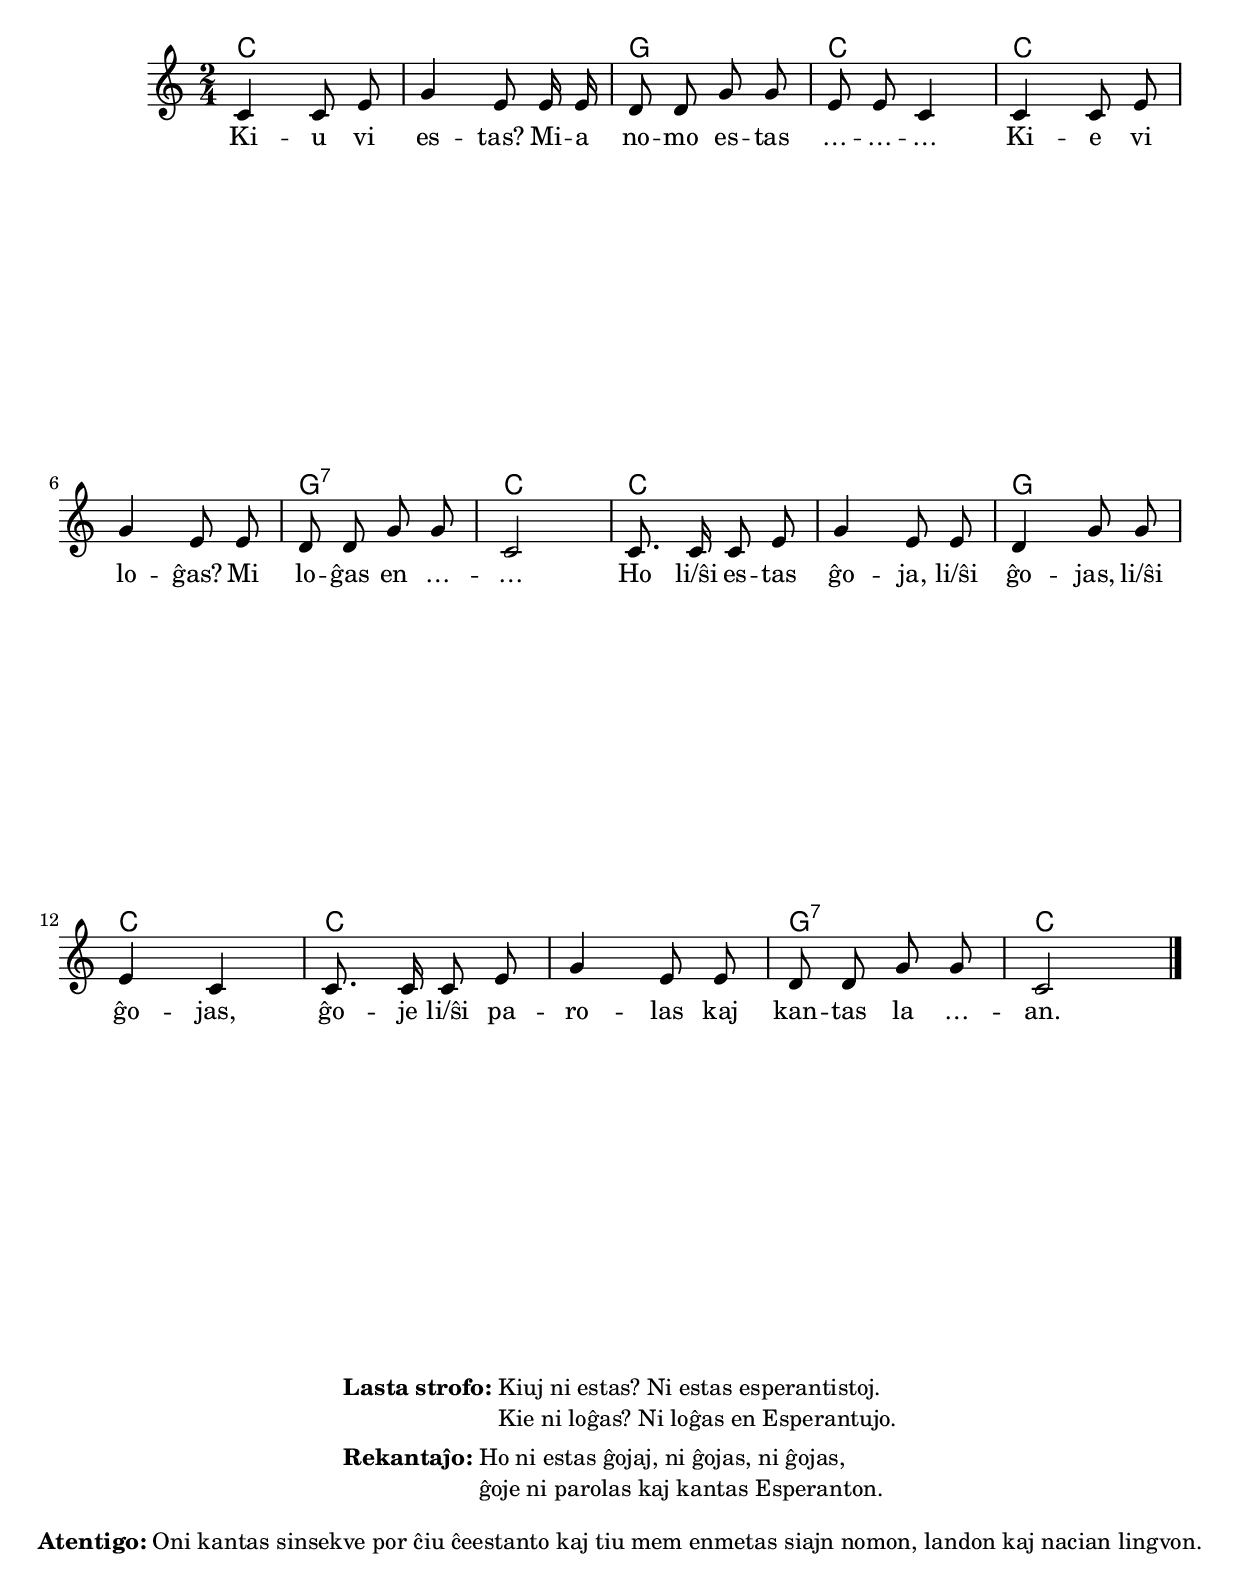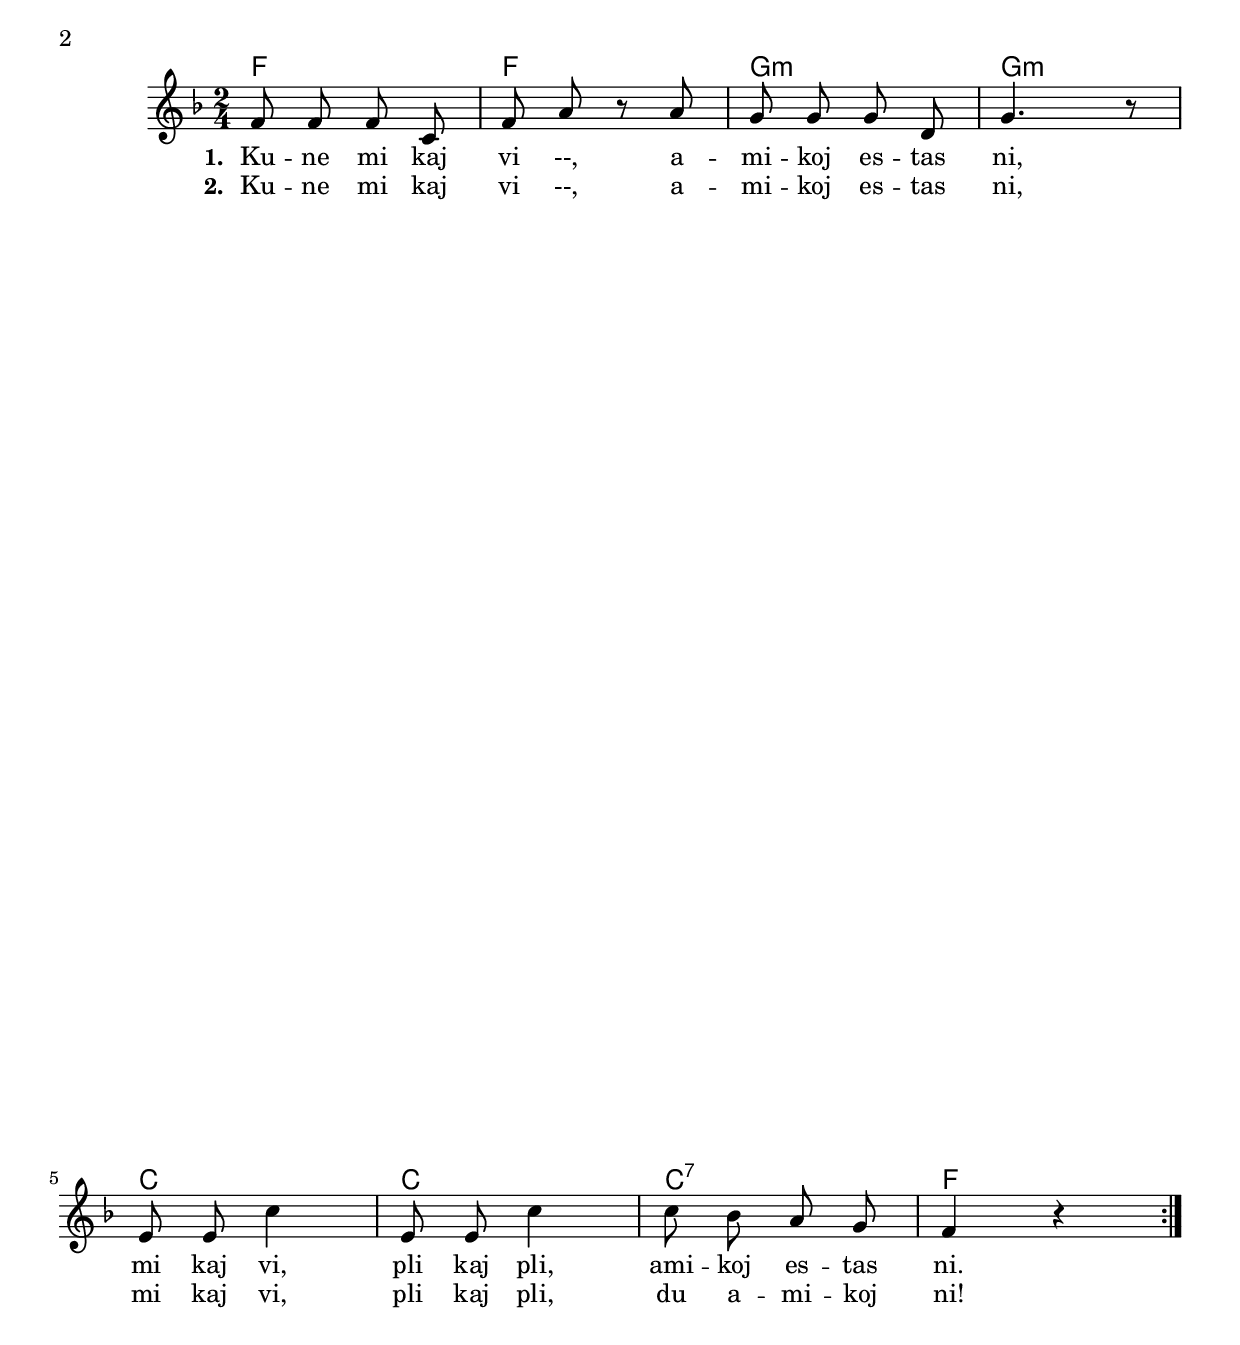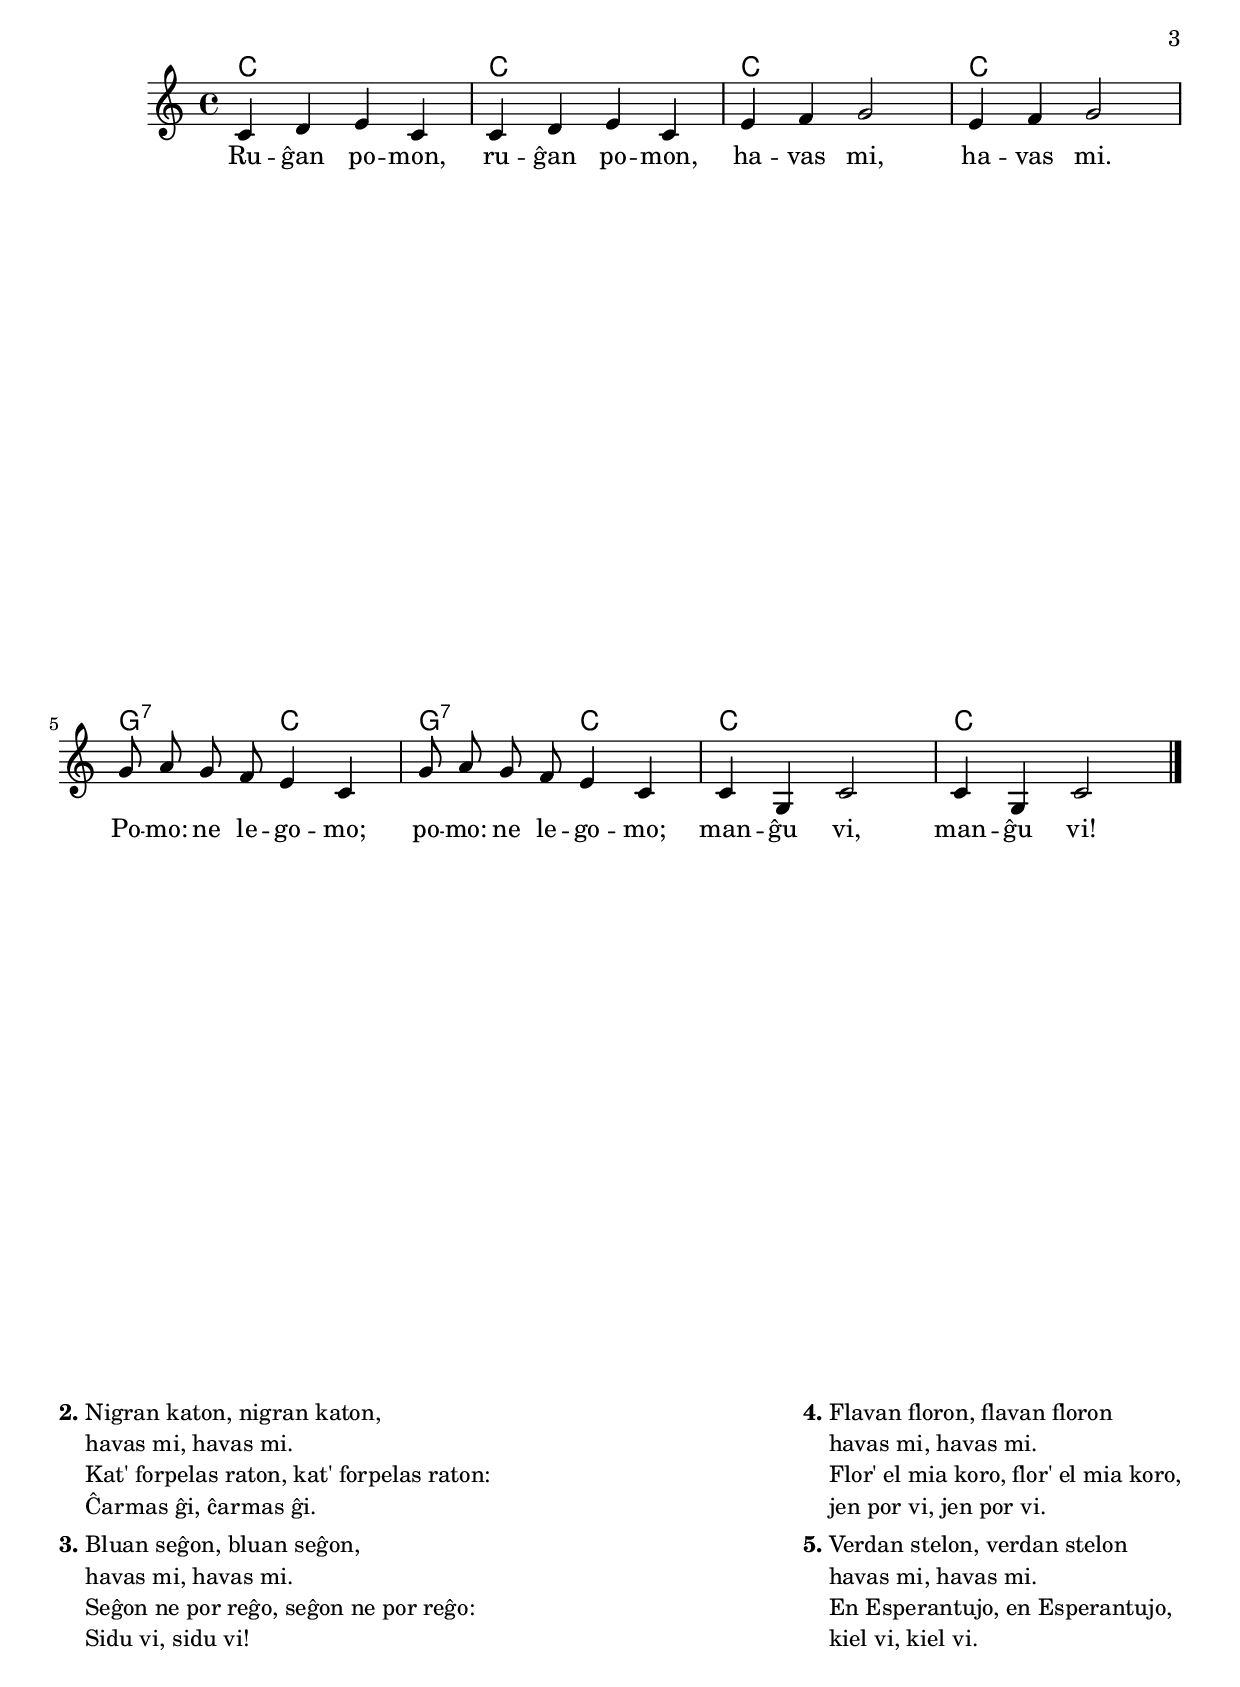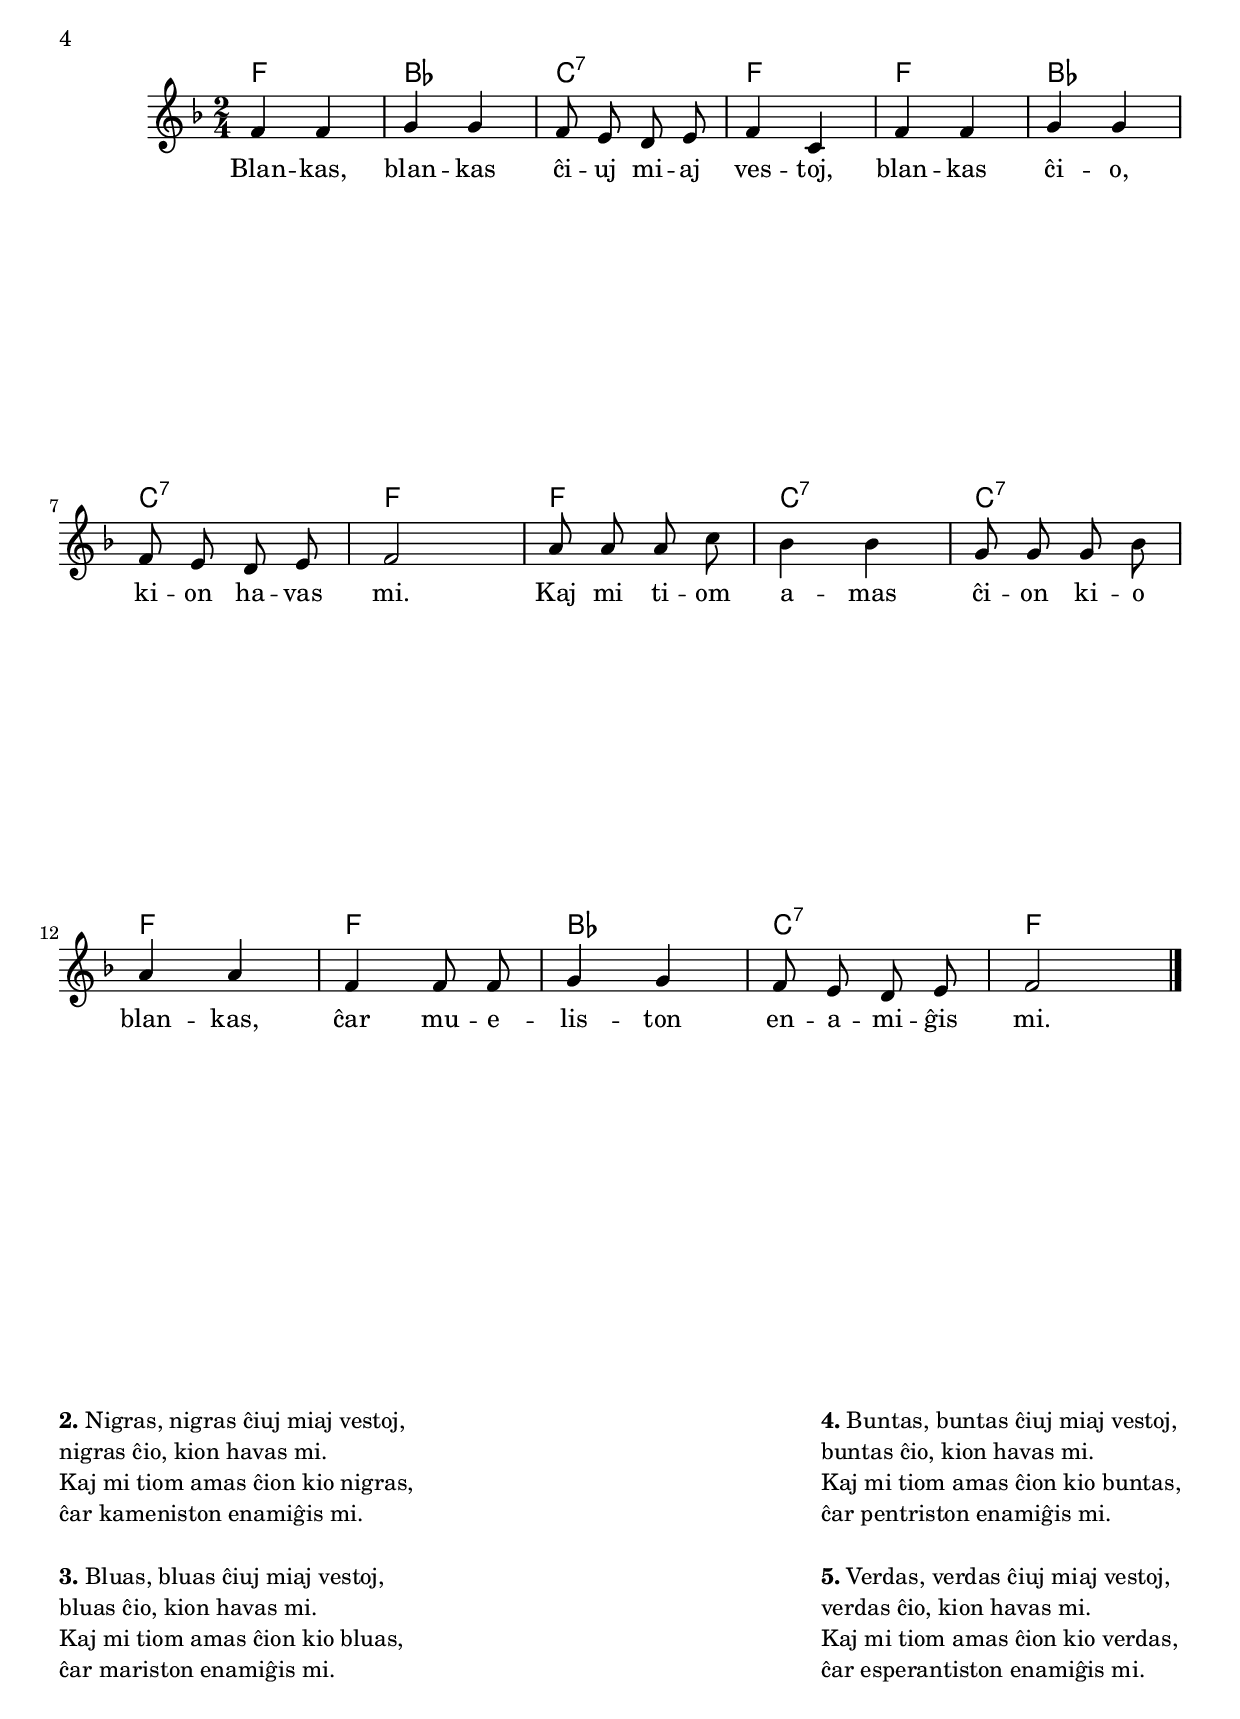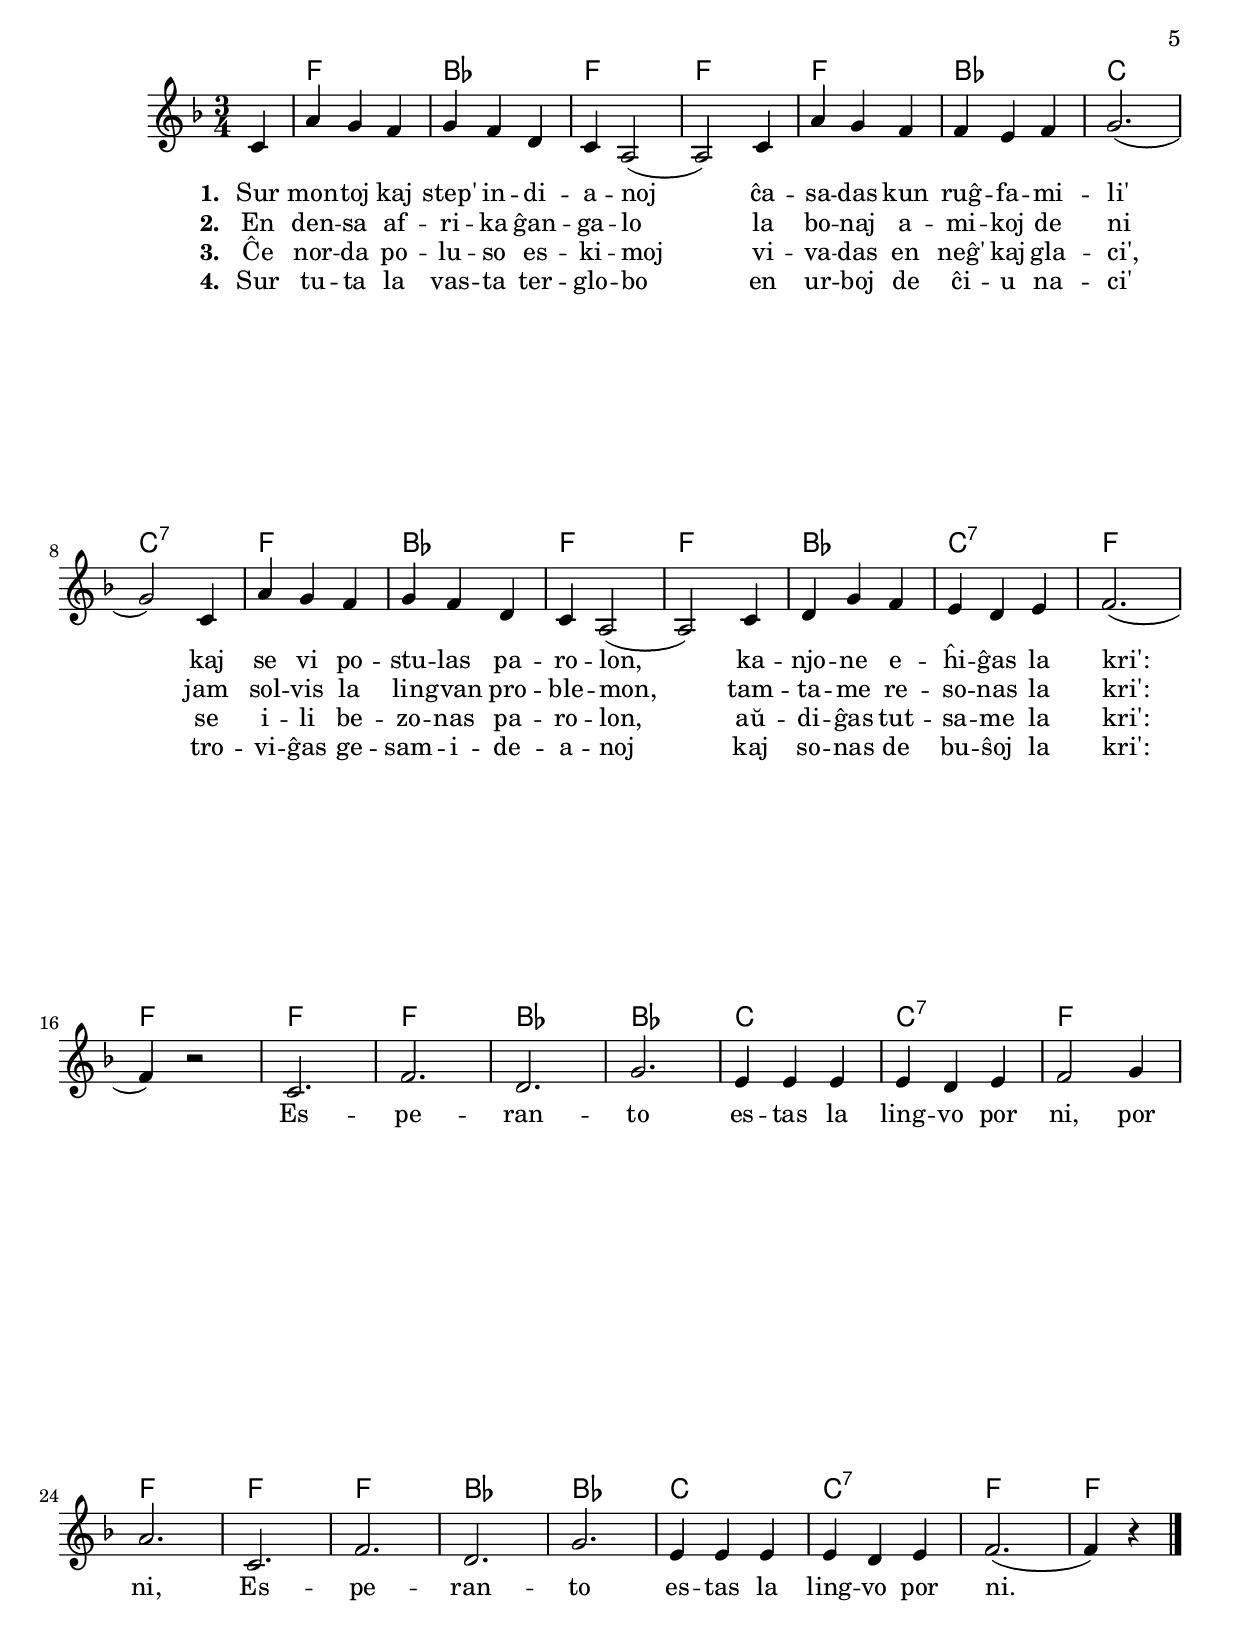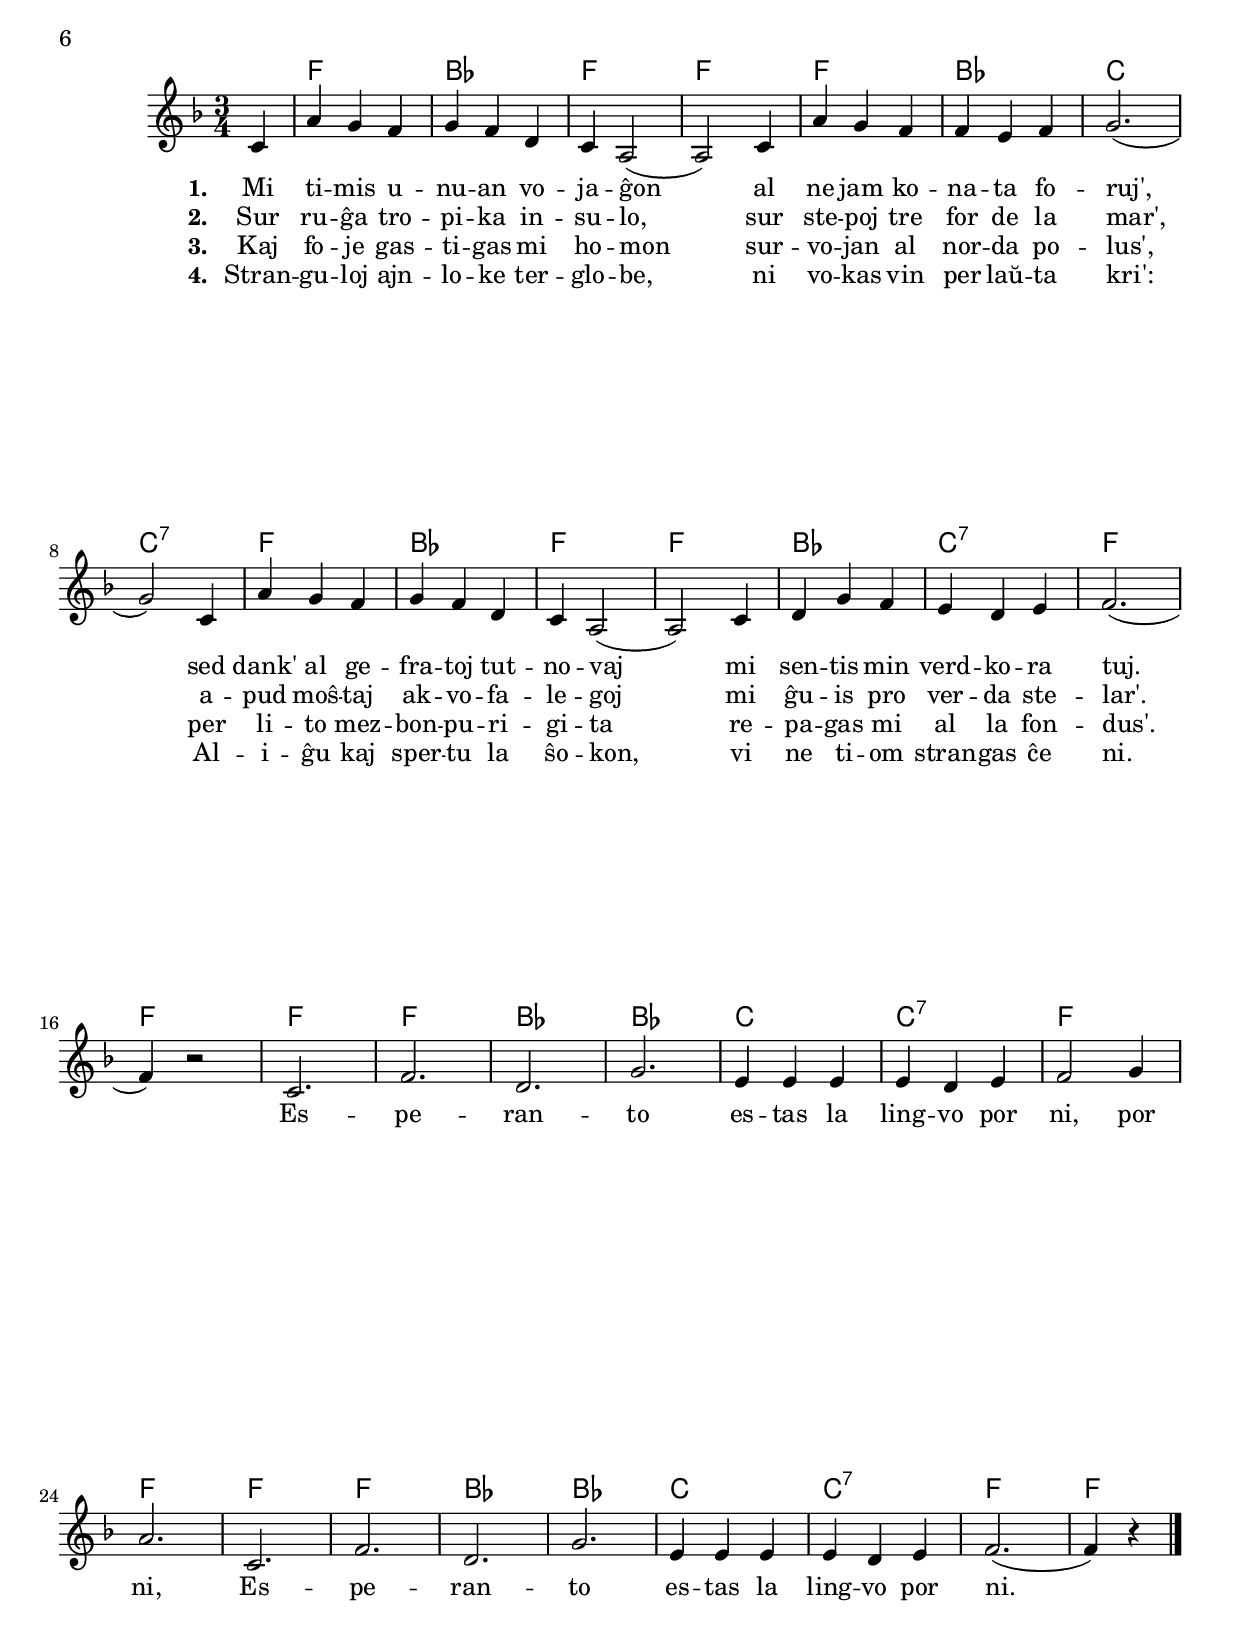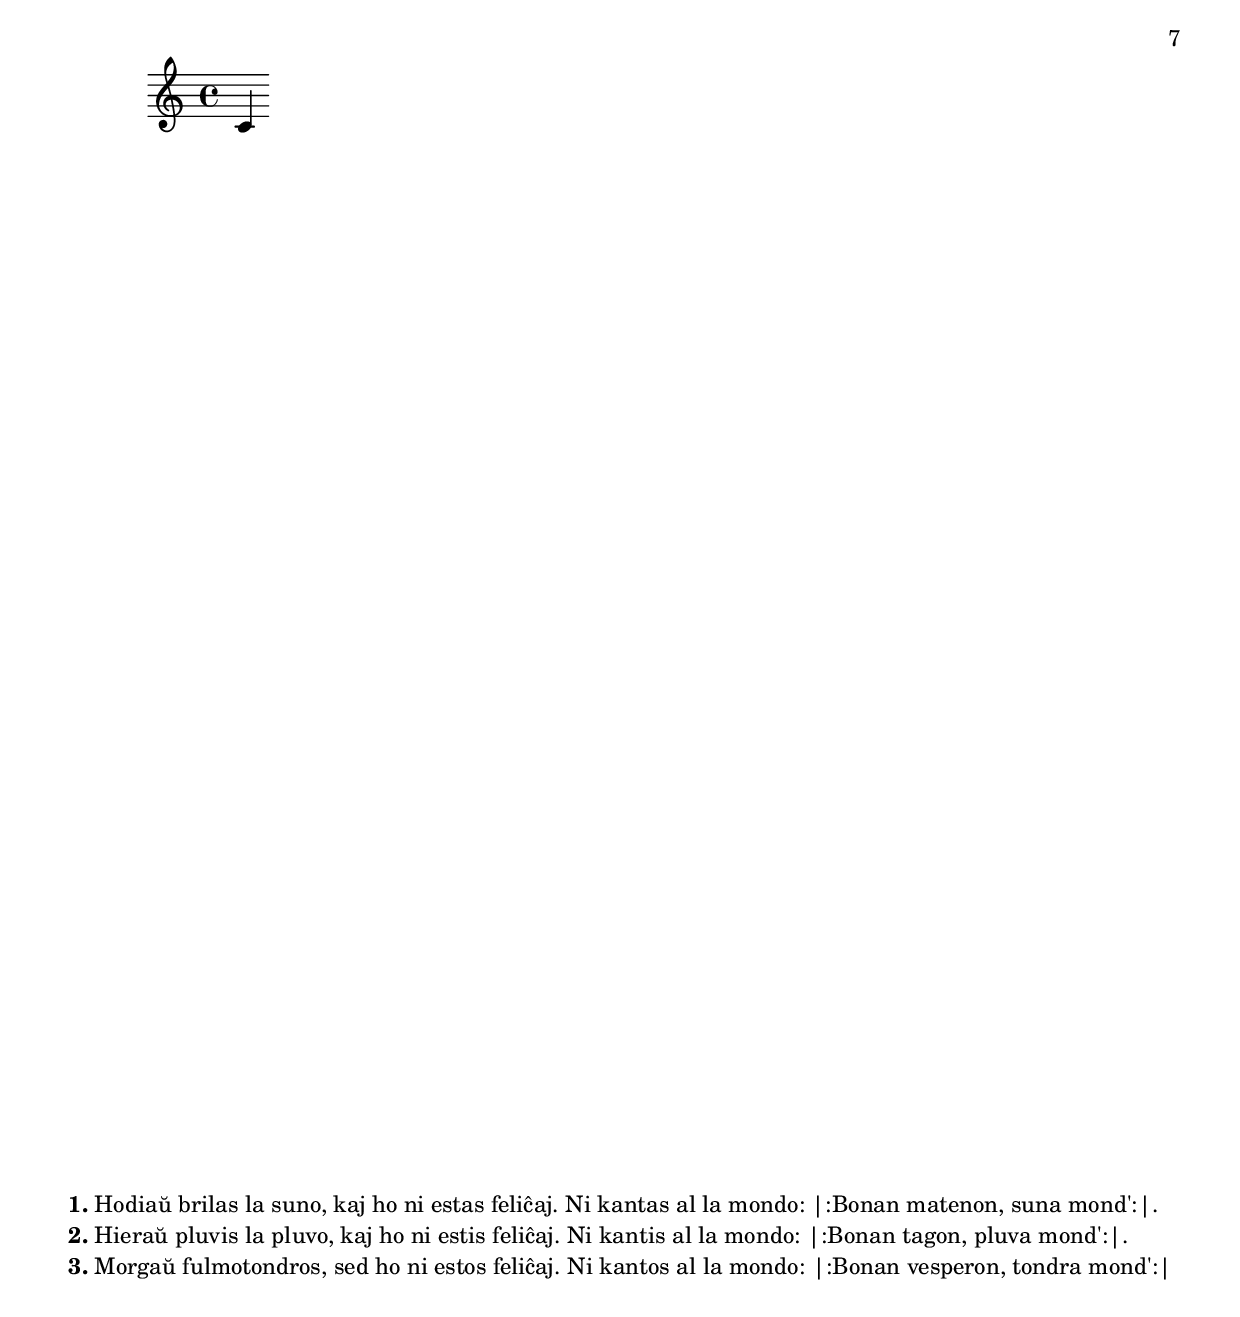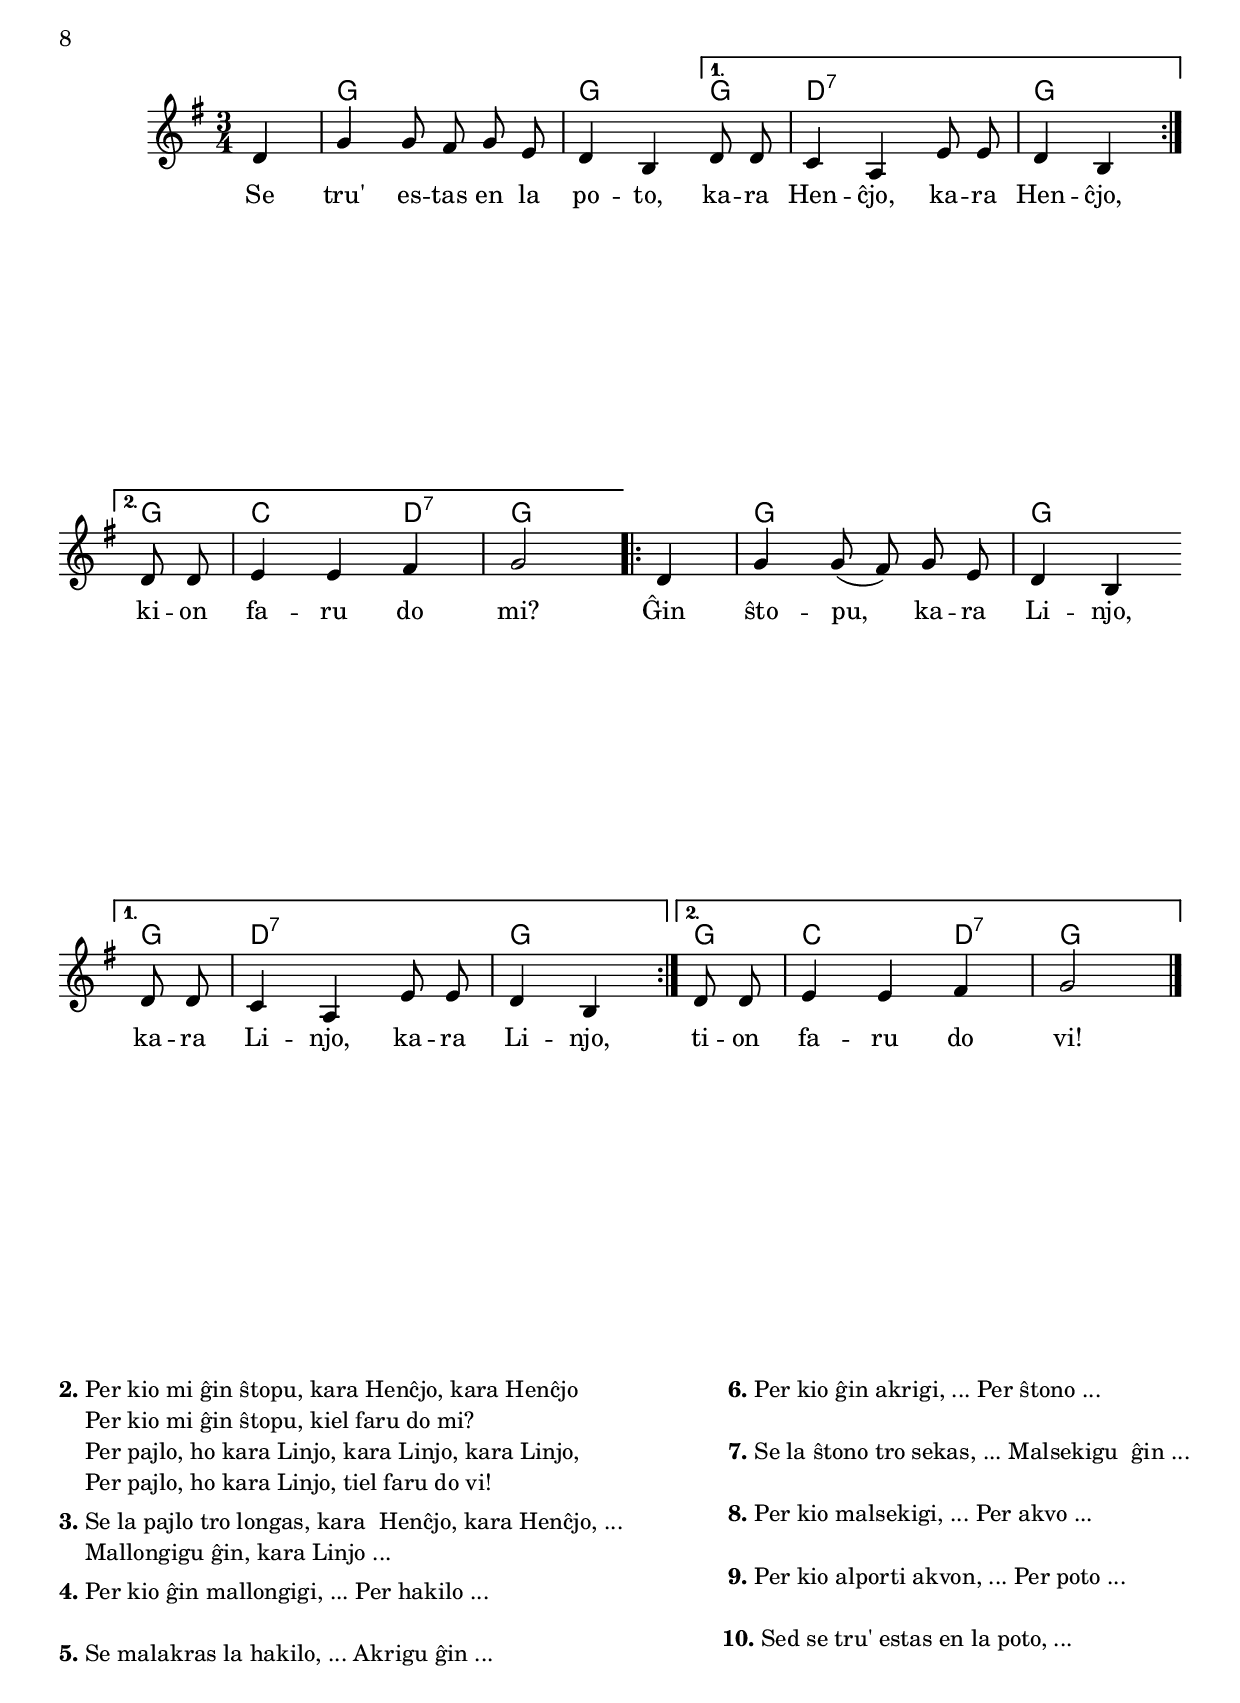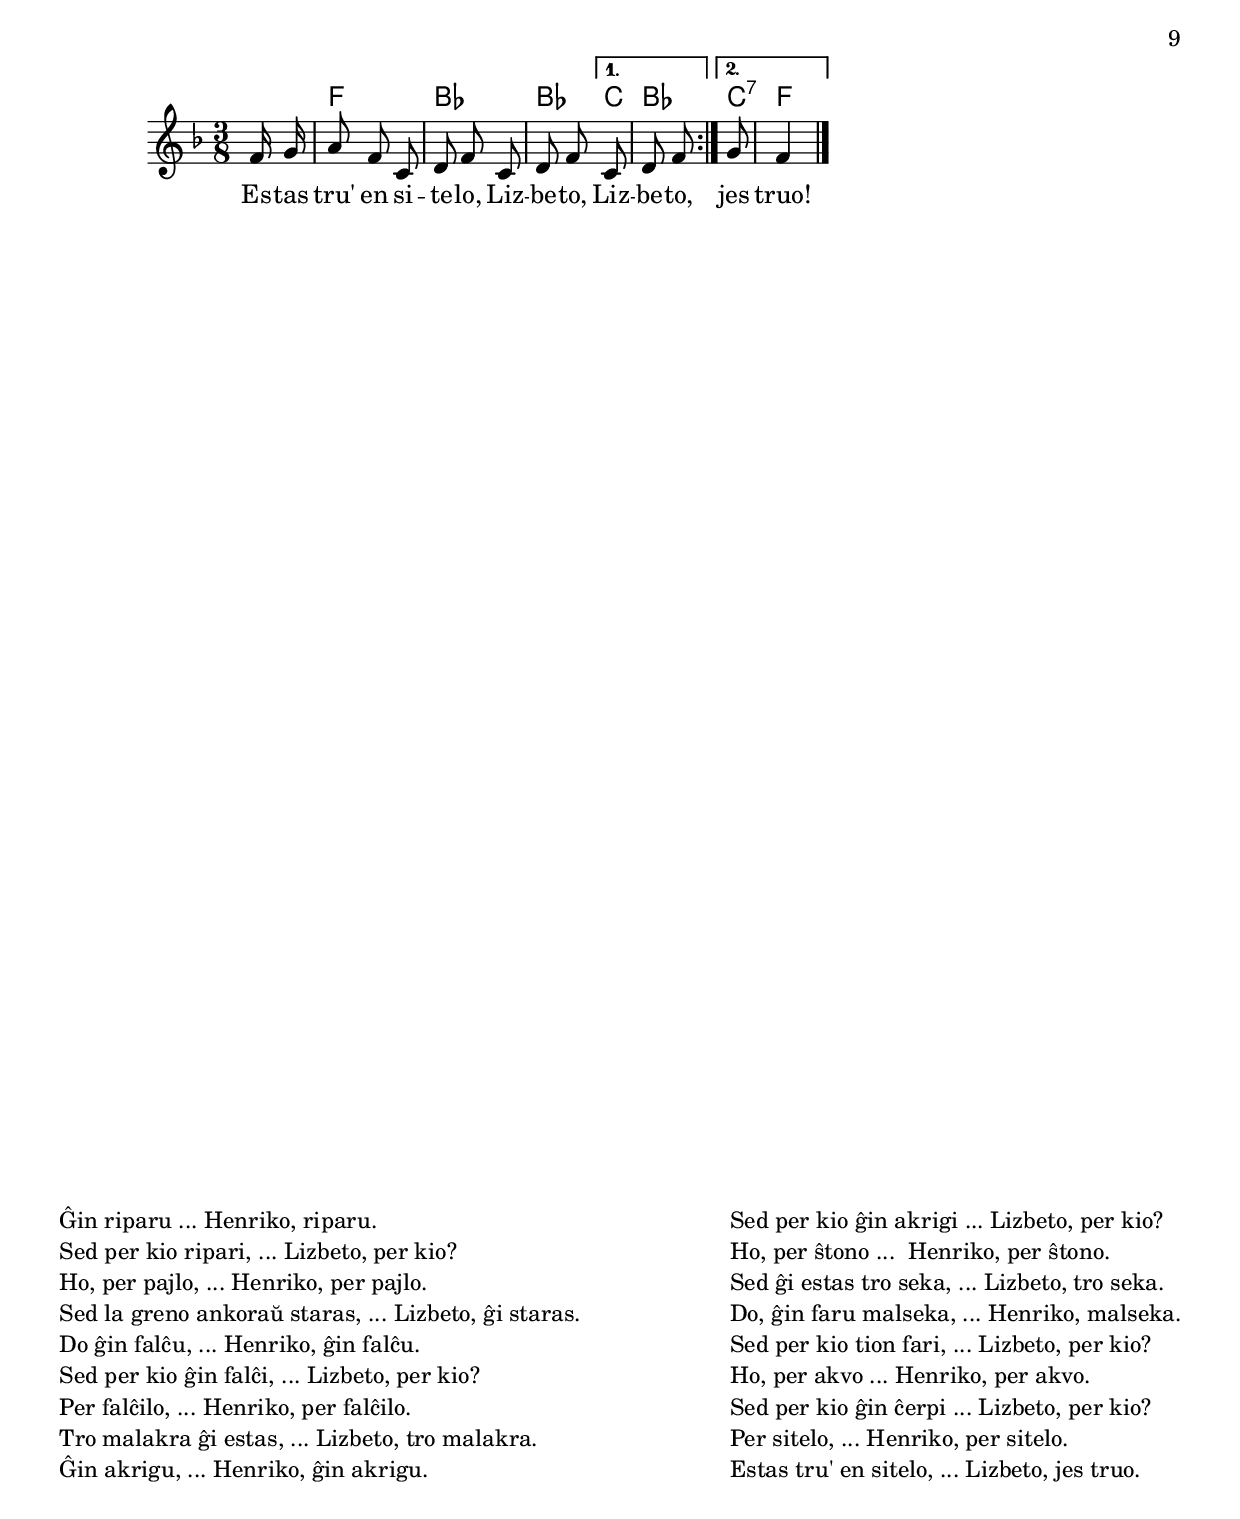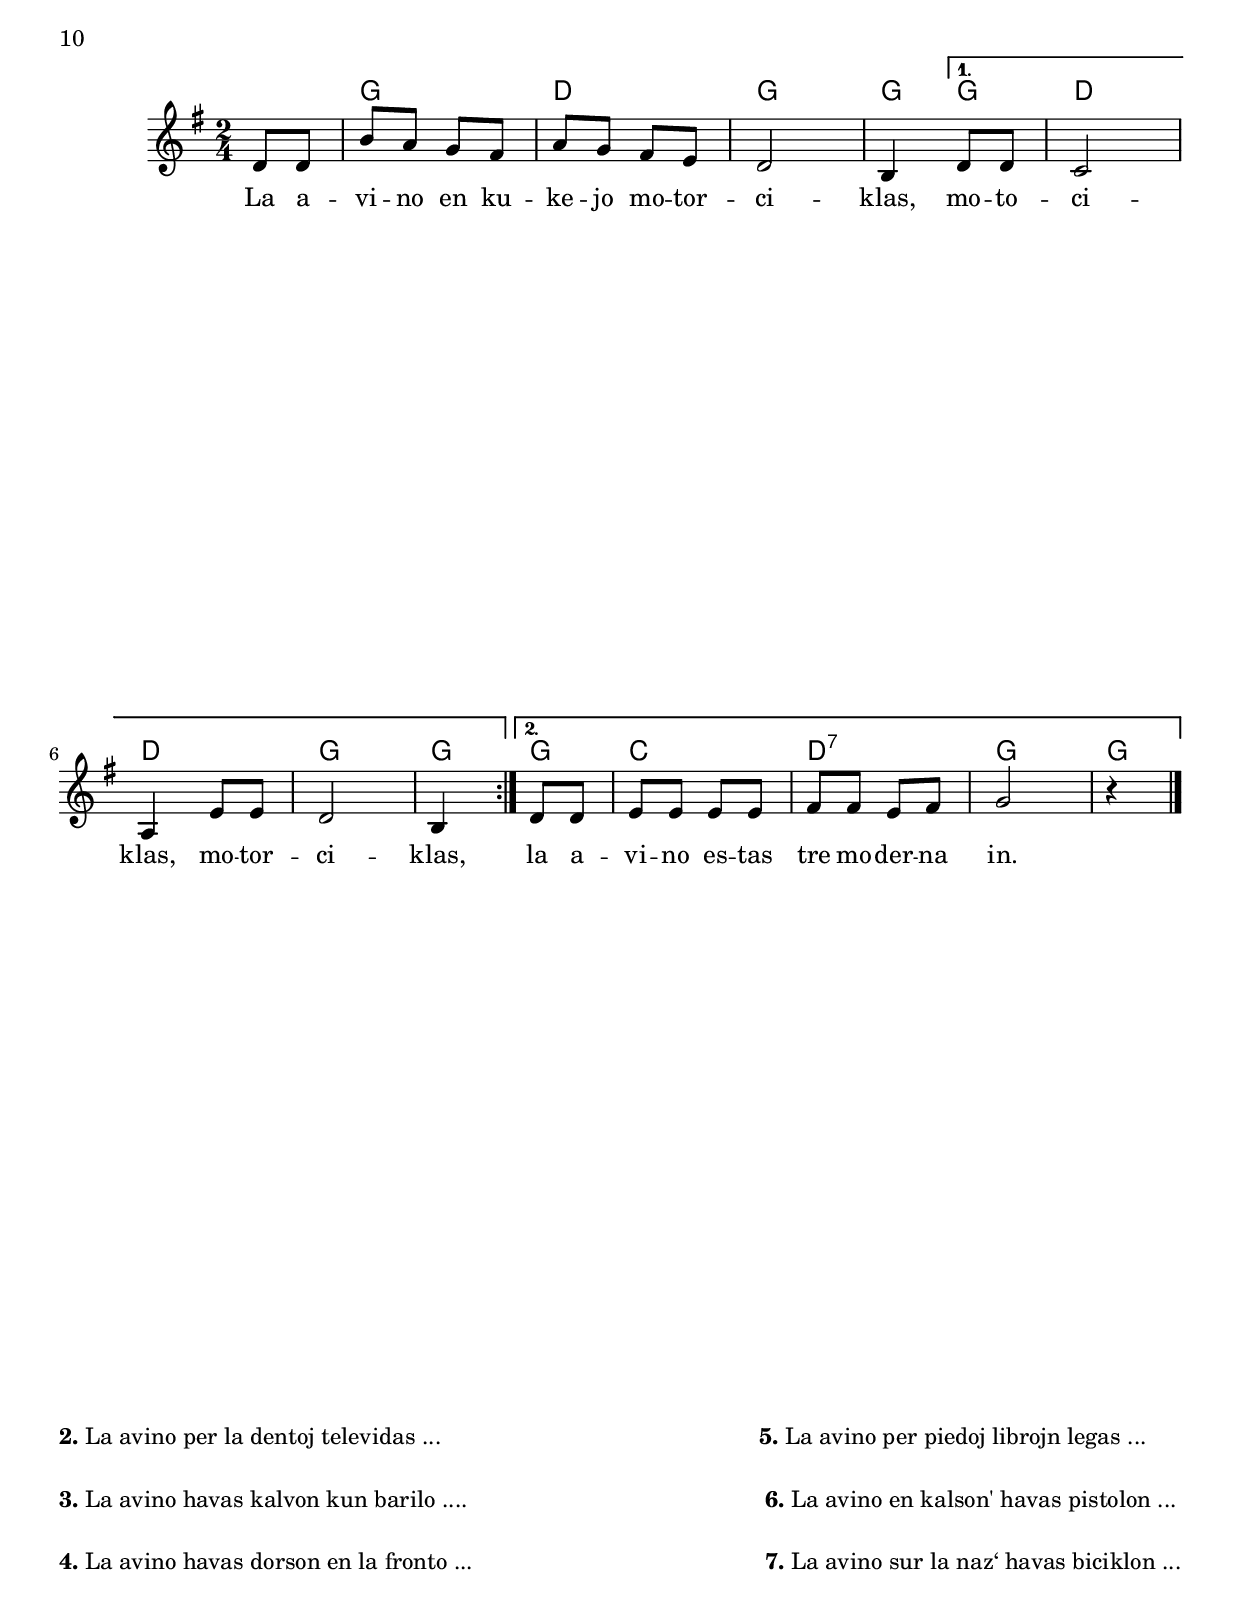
%\pageBreak

% ŝanĝis "li(ŝi)" al "li/ŝi"
% anstataŭigis "kiu ni estas" per "kiuj ni estas"
% korektis "Esperantistoj" al "esperantistoj" (laŭ PIV)

\tocItem \markup "Interkonatiĝo"
\score {
	\header {
	title = "Interkonatiĝo"
	subtitle = "Originala titolo: Nekonata"
	}
	
	\transpose c c' {
	<<\chords { c1 g2 c2 c1 g2:7 c2 c1 g2 c2 c1 g2:7 c2 }

	\relative {
		\time 2/4
		\key c \major
	\autoBeamOff
        c4 c8 e g4  e8   e16 e d8 d g g e e c4
%	c4 c8 d e4 c8    c16 c d8 d g g e e c4
        c4 c8 e g4  e8   e     d8 d g g c,2
%	c4 c8 d e4 c8    c     d  d g g c,2
	c8. c16 c8 e g4 e8 e d4 g8 g e4 c c8. c16 c8 e g4 e8 e d d g g c,2 \bar "|." 
%	c8. c16 c8 d e4 c8 c d4 g8 g e4 c c8. c16 c8 d e4 c8 c d d g g c,2 \bar "|." 
	\autoBeamOn
	} % relative
	\addlyrics {
Ki -- u vi es -- tas? Mi -- a no -- mo es -- tas … -- … -- …
Ki -- e vi lo -- ĝas? Mi lo -- ĝas  en … -- … 
Ho li/ŝi es -- tas ĝo -- ja, li/ŝi ĝo -- jas,  li/ŝi ĝo -- jas, 
	ĝo -- je li/ŝi pa -- ro -- las kaj kan -- tas la … -- an.

	}
>>
	} % transpose
} % score


\markup {
  \fill-line {
    %\hspace #0.1 % moves the column off the left margin;
     % can be removed if space on the page is tight
     \column {
      \line { \bold "Lasta strofo:"
        \column {
          "Kiuj ni estas? Ni estas esperantistoj. "
		  "Kie ni loĝas? Ni loĝas en Esperantujo."
            } % column
      } % line
	  \combine \null \vspace #0.1 % adds vertical spacing between verses
		\line { \bold "Rekantaĵo:" 
		\column { "Ho ni estas ĝojaj, ni ĝojas, ni ĝojas," "ĝoje ni parolas kaj kantas Esperanton." " "
		} %column
	  } % line
	}	
  }
}


\markup {
  \fill-line {
    %\hspace #0.1 % moves the column off the left margin;
     % can be removed if space on the page is tight
     \column {
      \line { \bold "Atentigo:"
        \column {
          "Oni kantas sinsekve por ĉiu ĉeestanto kaj tiu mem enmetas siajn nomon, landon kaj nacian lingvon."
              \combine \null \vspace #0.5 % adds vertical spacing between verses
            } % column
      } %
    }	
  }
}

\pageBreak
% kontrolindas la korespondo inter la notoj kaj ĉiu el la du strofoj (kiuj ĉiu havas malsaman kvanton da silaboj ĉe la fino)

\tocItem \markup "Du amikoj"
\score {
	\header {
	title = "Du amikoj"
	subtitle = "El Mazi en Gondolando"
	}
	
	\transpose c c' {
	<<\chords { f2 f g:m g:m c c c:7 f}

	\relative {
		\time 2/4
		\key f \major
	\autoBeamOff
	f8 f f c f a r8 a8 g8 g g d g4. r8  e e c'4 e,8 e c'4 c8 bes a g f4 r \bar ":|." 
%	c4 c8 d e4 c8    c16 c d8 d g g e e c4
%	c4 c8 d e4 c8    c     d  d g g c,2
%	c8. c16 c8 d e4 c8 c d4 g8 g e4 c c8. c16 c8 d e4 c8 c d d g g c,2 
	\autoBeamOn
	} % relative
	\addlyrics { \set stanza = #"1. " 
Ku -- ne mi kaj vi --, a -- mi -- koj es -- tas ni, mi kaj vi, pli kaj pli, ami -- koj es -- tas ni.
	}
	\addlyrics { \set stanza = #"2. " 
Ku -- ne mi kaj vi --, a -- mi -- koj es -- tas ni, mi kaj vi, pli kaj pli, du a -- mi -- koj ni!
	}
>>
	} % transpose
} % score


\pageBreak
% rugxa pomo estis lingve terura kaj mi tute reverkis gxin


\tocItem \markup "Ruĝan pomon"
\score {
	\header {
	title = "Ruĝan pomon"
	subtitle = "Originala titolo: Frère Jacques"
	subsubtitle = "Tradukis E. Werner"
	}
	
	\transpose c c' {
	<<\chords { c1 c c c g2:7 c g:7 c c1 c1 }

	\relative {
		\time 4/4
		\key c \major
	\autoBeamOff
	c4 d e c c d e c e f g2 e4 f g2 g8 a g f e4 c4 g'8 a g f e4 c4 c g c2 c4 g c2 \bar "|." 
	\autoBeamOn
	} % relative
	\addlyrics {
	Ru -- ĝan po -- mon, ru -- ĝan po -- mon, ha -- vas mi, ha -- vas mi. Po -- mo: ne le -- go -- mo; po -- mo: ne le -- go -- mo; man -- ĝu vi, man -- ĝu vi!
	}
>>
	} % transpose
} % score


\markup {
  \fill-line {
    % \hspace #0.1 % moves the column off the left margin;
     % can be removed if space on the page is tight
     \column {
      \line { \bold "2."
        \column {
		"Nigran katon, nigran katon," "havas mi, havas mi."
		"Kat' forpelas raton, kat' forpelas raton:" "Ĉarmas ĝi, ĉarmas ĝi."
           } % column
      } % line
	  \combine \null \vspace #0.1 % adds vertical spacing between verses
      \line { \bold "3."
        \column {
		"Bluan seĝon, bluan seĝon," "havas mi, havas mi."
		"Seĝon ne por reĝo, seĝon ne por reĝo:" "Sidu vi, sidu vi!"
        } % column
      } % line
    } % fill-line
    \hspace #0.1 % adds horizontal spacing between columns;
    \column {
      \line { \bold "4."
        \column {
		"Flavan floron, flavan floron" "havas mi, havas mi."
		"Flor' el mia koro, flor' el mia koro," "jen por vi, jen por vi."
        } % column
      } % line
      \combine \null \vspace #0.1 % adds vertical spacing between verses
      \line { \bold "5."
        \column {
		"Verdan stelon, verdan stelon" "havas mi, havas mi."
		"En Esperantujo, en Esperantujo," "kiel vi, kiel vi."
                " "
                " "
                 } % column
                  } % line     
	} % column
	} % fill-line
} % markup	

\pageBreak
% komentoj de E. Werner:
% pri koloroj do ne havas rimojn en la germana, sed ŝajnas iom fuŝa, 
% do mi reverkis la tekston
% Verdas, verdas ... esperantiston ...
% Blankas, blankas ĉiuj miaj vestoj, blankas ĉio, kion havas mi.
% Kaj mi tiom amas ĉion kio blankas, ĉar mueliston enamiĝis mi.
% Nigras, nigras ... kameniston ...
% Bluas, bluas ... mariston ...
% Buntas, buntas ... pentriston ...

% solvindas la malsama kvanto da silaboj ĉe la diversaj profesioj (mariston kaj pentriston havas nur 3, esperantiston havas 5, dum mueliston kaj kameniston havas 4)

\tocItem \markup "Pri koloroj"
\score {
	\header {
	title = "Pri koloroj"
	subtitle = "Originala titolo: Grün, grün, grün sind alle meine Kleider"
        subsubtitle = "Tradukis E. Werner"
	}
	
	\transpose c c' {
	<<\chords { f2 bes c:7 f f bes c:7 f f c:7 c:7 f f bes c:7 f }

	\relative {
		\time 2/4
		\key f \major
	\autoBeamOff
	 f4 f g g f8 e d e f4 c f f g g f8 e d e f2 a8 a a c bes4 bes g8 g g bes a4 a f f8 f g4 g f8 e d e f2 \bar "|." 
	\autoBeamOn
	} % relative
	\addlyrics {
Blan -- kas, blan -- kas ĉi -- uj mi -- aj ves -- toj, blan -- kas ĉi -- o, ki -- on ha -- vas mi. Kaj mi ti -- om a -- mas ĉi -- on ki -- o blan -- kas, ĉar mu -- e -- lis -- ton en -- a -- mi -- ĝis mi.
	}
>>
	} % transpose
} % score

\noPageBreak

%\markup {
%  \fill-line {
%    %\hspace #0.1 % moves the column off the left margin;
%     % can be removed if space on the page is tight
%     \column {
%      \line { \bold "Aliaj strofoj:"
%        \column {
%          " Nigras ... kameniston, bluas ... mariston," " buntas ... pentriston, verdas ... esperantiston "
%		  " "
%                  } %   column
%                  } % line  
%	
%                }	
%  }
%	  \combine \null \vspace #0.1 % adds vertical spacing between 
%}

\markup {
  \fill-line {
    % \hspace #0.1 % moves the column off the left margin;
     % can be removed if space on the page is tight
     \column {

	\combine \null \vspace #0.05 % adds vertical spacing between verses
      \line { \bold "2." "Nigras, nigras ĉiuj miaj vestoj," }
      \line { "nigras ĉio, kion havas mi." }
      \line { "Kaj mi tiom amas ĉion kio nigras," }
      \line { "ĉar kameniston enamiĝis mi." }

	\combine \null \vspace #0.05 % adds vertical spacing between verses
      \line { \bold "3." "Bluas, bluas ĉiuj miaj vestoj," }
      \line { "bluas ĉio, kion havas mi." }
      \line { "Kaj mi tiom amas ĉion kio bluas," }
      \line { "ĉar mariston enamiĝis mi." }

	\combine \null \vspace #0.05 % adds vertical spacing between verses

     } % column
     \column {

	\combine \null \vspace #0.05 % adds vertical spacing between verses
      \line { \bold "4." "Buntas, buntas ĉiuj miaj vestoj," }
      \line { "buntas ĉio, kion havas mi." }
      \line { "Kaj mi tiom amas ĉion kio buntas," }
      \line { "ĉar pentriston enamiĝis mi." }

	\combine \null \vspace #0.05 % adds vertical spacing between verses
      \line { \bold "5." "Verdas, verdas ĉiuj miaj vestoj," }
      \line { "verdas ĉio, kion havas mi." }
      \line { "Kaj mi tiom amas ĉion kio verdas," }
      \line { "ĉar esperantiston enamiĝis mi." }

	\combine \null \vspace #0.05 % adds vertical spacing between verses
     } % column
    } % fill-line
} % markup	


\pageBreak
% KantarVikio havas ĝin sub la titolo "La kri'": https://kantaro.ikso.net/la_kri

% Marek:
% korektis aŭdigas → aŭdiĝas
% ŝanĝis samideanaro → gesamideanoj por pli granda vokala varieco
% tradicia dua strofo, ĉi tie ellasita, parolis pri "sovaĝaj nigruloj sen Di'"; la libro "Kantoj por ĝojo" ĝin ŝanĝis al "nigruloj sen teknologi'"; Vikipedio enhavas "la bonaj amikoj de ni", kiun mi enmetis laŭ peto de Adenjo

\version "2.20.0"

\tocItem \markup "Lingvo por ni"
\score {
	\header {
	title = "Lingvo por ni"
	subtitle = "Originala titolo: My Bonnie is over the Ocean"
	subsubtitle = "Teksto de Frederick Douglas Murphy (adaptita)"
	}
	
	\transpose c c' {
	<<\chords { 
		\set noChordSymbol = ""
		r4 f2. bes f f f bes c c:7 f bes f f bes c:7 f f
        f f bes bes c c:7 f f f f bes bes c c:7 f f2  
	}

	\relative {
		\time 3/4
		\key f \major
                	\partial 4
	\autoBeamOff
	c4 a' g f g f d c a2( a) 
        c4 a' g f f e f g2.( g2)  
        c,4 a' g f g f d c a2( a) 
        c4 d g f e d e f2.( f4) r2
        c2. f2. d2. g2. e4 e e e d e f2 g4 a2.
        c,2. f2. d2. g2. e4 e e e d e f2.( f4) r4 \bar "|." 
	\autoBeamOn
	} % relative
	\addlyrics { \set stanza = #"1. " 
        Sur mon -- toj kaj step' in -- di -- a -- noj ĉa -- sa -- das kun ruĝ -- fa -- mi -- li'
	kaj se vi po -- stu -- las pa -- ro -- lon, ka -- njo -- ne e -- ĥi -- ĝas la kri':
	Es -- pe -- ran -- to es -- tas la ling -- vo por ni, por ni, 
	Es -- pe -- ran -- to es -- tas la ling -- vo por ni.
	}
        \addlyrics {  \set stanza = #"2. "
        En den -- sa af -- ri -- ka ĝan -- ga -- lo la bo -- naj a -- mi -- koj de ni
	jam sol -- vis la lin -- gvan pro -- ble -- mon, tam -- ta -- me re -- so -- nas la kri':
}
        \addlyrics {  \set stanza = #"3. "
        Ĉe nor -- da po -- lu -- so es -- ki -- moj vi -- va -- das en neĝ' kaj gla -- ci',
	se i -- li be -- zo -- nas pa -- ro -- lon, aŭ -- di -- ĝas tut -- sa -- me la kri':
}
        \addlyrics {  \set stanza = #"4. "
        Sur tu -- ta la vas -- ta ter -- glo -- bo en ur -- boj de ĉi -- u na -- ci'
	tro -- vi -- ĝas ge -- sam -- i -- de -- a -- noj kaj so -- nas de bu -- ŝoj la kri':
}
>>
	} % transpose
} % score


\pageBreak
% KantarVikio havas ĝin sub la titolo "La kri'": https://kantaro.ikso.net/la_kri

% Markos skribis: Dum REF 2023 estis kantata nova versio de "Lingvo por ni", kiun miamemore Tomio de La Perdita Generacio verkis surloke (eble kune kun aliaj). Mi tre ŝatis tiun version kaj esperas, ke ni povos ĝin aldoni al la kantaro.

\version "2.20.0"

\tocItem \markup "Lingvo por ni (alternativa)"
\score {
	\header {
	title = "Lingvo por ni (alternativa)"
	subtitle = "Originala titolo: My Bonnie is over the Ocean"
	subsubtitle = "Alternativa teksto verkita de Tomio dum REF 2023"
	}
	
	\transpose c c' {
	<<\chords { 
		\set noChordSymbol = ""
		r4 f2. bes f f f bes c c:7 f bes f f bes c:7 f f
        f f bes bes c c:7 f f f f bes bes c c:7 f f2  
	}

	\relative {
		\time 3/4
		\key f \major
                	\partial 4
	\autoBeamOff
	c4 a' g f g f d c a2( a) 
        c4 a' g f f e f g2.( g2)  
        c,4 a' g f g f d c a2( a) 
        c4 d g f e d e f2.( f4) r2
        c2. f2. d2. g2. e4 e e e d e f2 g4 a2.
        c,2. f2. d2. g2. e4 e e e d e f2.( f4) r4 \bar "|." 
	\autoBeamOn
	} % relative
	\addlyrics { \set stanza = #"1. " 
	Mi ti -- mis u -- nu -- an vo -- ja -- ĝon al ne jam ko -- na -- ta fo -- ruj',
	sed dank' al ge -- fra -- toj tut -- no -- vaj mi sen -- tis min verd -- ko -- ra tuj.
	Es -- pe -- ran -- to es -- tas la ling -- vo por ni, por ni, 
	Es -- pe -- ran -- to es -- tas la ling -- vo por ni.
	}
        \addlyrics {  \set stanza = #"2. "
	Sur ru -- ĝa tro -- pi -- ka in -- su -- lo, sur ste -- poj tre for de la mar',
	a -- pud moŝ -- taj ak -- vo -- fa -- le -- goj mi ĝu -- is pro ver -- da ste -- lar'.
}
        \addlyrics {  \set stanza = #"3. "
	Kaj fo -- je gas -- ti -- gas mi ho -- mon sur -- vo -- jan al nor -- da po -- lus',
	per li -- to mez -- bon -- pu -- ri -- gi -- ta re -- pa -- gas mi al la fon -- dus'.
	
}
        \addlyrics {  \set stanza = #"4. "
	Stran -- gu -- loj ajn -- lo -- ke ter -- glo -- be, ni vo -- kas vin per laŭ -- ta kri':
	Al -- i -- ĝu kaj sper -- tu la ŝo -- kon, vi ne ti -- om stran -- gas ĉe ni.
}
>>
	} % transpose
} % score


\pageBreak
\tocItem \markup "Veterokanto"
\score {
	\header {
	title = "Veterokanto"
%	subtitle = "Originala titolo: "
%	subsubtitle = "Tradukis"
	}
<<
\new Staff {c'4}
>>
}

\markup {
% \combine \null \vspace #0.3 % adds vertical spacing between verses
      
 \fill-line {
    % \hspace #0.1 % moves the column off the left margin;
     % can be removed if space on the page is tight
     \column {
      \line { \bold "1."
        \column {
		"Hodiaŭ brilas la suno, kaj ho ni estas feliĉaj.
Ni kantas al la mondo: |:Bonan matenon, suna mond':|."

           } % column
      } % line
	  %\combine \null \vspace #0.1 % adds vertical spacing between verses
      \line { \bold "2."
        \column {
		"Hieraŭ pluvis la pluvo, kaj ho ni estis feliĉaj.
Ni kantis al la mondo: |:Bonan tagon, pluva mond':|."
        } % column
      } % line
      %\combine \null \vspace #0.1 % adds vertical spacing between verses
      \line { \bold "3."
        \column {
		"Morgaŭ fulmotondros, sed ho ni estos feliĉaj.
Ni kantos al la mondo: |:Bonan vesperon, tondra mond':|"
 \combine \null \vspace #0.5 % adds vertical spacing between verses

} % column
      } % line
    } % fill-line
    }
} % markup	

\pageBreak 
\version "2.20.0"

% mi konas gxin kiel 'Wenn der Topf aber ein Loch hat' ...
% la aktoroj estas cxi tie intersxangxitaj kaj la strukturo
% 1. Sxi: Se ...? 2. Li: Faru jenon! 3. Sxi: Kiel 4. Li: Per jenon! perdigxis.
% Kio estas 'staranta pajlo'? En la originalo gxi tro longas kaj estas dehakita per hakilo.


% Mi aldonis la unuan parton de la melodio, kiun ni ne kantis.
% Propono por la teksto:

% se tru estas en la poto, kara Hencxjo, kara Hencxjo,
% se tru estas en la poto, kion faru do mi?

% gxin sxtopu, kara Linjo, kara Linjo,  kara Linjo,
% gxin sxtopu, kara Linjo, tion faru do vi!

% Per kio mi gxin sxtopu, kara Hencxjo, kara Hencxjo
% Per kio mi gxin sxtopu, kiel faru do mi?

% Per pajlo kara Linjo, kara Linjo, kara Linjo,
% Per pajlo kara Linjo, tiel faru do vi!

% Se la pajlo tro longas -- Mallongigu gxin 
% Per kio mi mallongigu? -- Per hakilo
% Se malakras la hakilo -- Akrigu vin 
% Per kio mi gxin akrigu? -- Per sxtono
% Se la sxtono tro sekas -- Malsekigu gxin
% Per kio mi gxin malsekigu? -- Per akvo.
% Per kio mi portu akvon -- Per poto 


\score {
	\header {
	title = "Truo en la poto"
	subtitle = "Originala titolo: Wenn der Topf aber ein Loch hat"
	subsubtitle = "Tradukis E. Werner"
	}
	
	\transpose c d' {
	<<\chords {
    \set noChordSymbol = ""
    \repeat volta 2 {r4 f2. f2} 
    \alternative {
                  {f4 c2.:7 f2 }
                  {f4 bes2 c4:7 f2}
                  } % alternative
    \repeat volta 2 {r4 f2. f2} 
    \alternative {
                  {f4 c2.:7 f2}
                  {f4 bes2 c4:7 f2}
                  } % alternative
                  } % chords
	\relative {
		\time 3/4
		\key f \major
		\partial 4
	\autoBeamOff
	\repeat volta 2 { c4 f4 f8 e f d c4 a4 } 
	\alternative {
		    { c8 c bes4 g4 d'8 d c4 a4 }
		    { c8 c d4 d e f2}
		    }
	\repeat volta 2 {c4 f4 f8( e) f d c4 a4 } 
	\alternative {
		    { c8 c bes4 g4 d'8 d c4 a4}
		    { c8 c d4 d e f2}
		    }
       \bar "|." 
	\autoBeamOn
	} % relative
	\addlyrics {
        \repeat volta 2 { Se tru' es -- tas en la po -- to,}
        \alternative {
                     { ka -- ra Hen -- ĉjo, ka -- ra Hen -- ĉjo, }
                     { ki -- on fa -- ru do mi? }
                     }
        \repeat volta 2 { Ĝin ŝto -- pu,  ka -- ra Li -- njo, }
        \alternative {
                     { ka -- ra Li -- njo, ka -- ra Li -- njo, }
                     { ti -- on fa -- ru do vi! }
                     }
	} %addlyrics
>>
	} % transpose
} % score


\markup {
  \fill-line {
    % \hspace #0.1 % moves the column off the left margin;
     % can be removed if space on the page is tight
     \column {
      \line { \bold "2."
        \column {
		"Per kio mi ĝin ŝtopu, kara Henĉjo, kara Henĉjo"
                "Per kio mi ĝin ŝtopu, kiel faru do mi?"
                "Per pajlo, ho kara Linjo, kara Linjo, kara Linjo,"
                "Per pajlo, ho kara Linjo, tiel faru do vi!"

           } % column
      } % line
	  \combine \null \vspace #0.1 % adds vertical spacing between verses
      \line { \bold "3."
        \column {
		"Se la pajlo tro longas, kara  Henĉjo, kara Henĉjo, ... "
                "Mallongigu ĝin, kara Linjo ..."
        } % column
      } % line
      \combine \null \vspace #0.1 % adds vertical spacing between verses
      \line { \bold "4."
        \column {
		"Per kio ĝin mallongigi, ... Per hakilo ..."
        } % column
      } % line
      \combine \null \vspace #0.1 % adds vertical spacing between verses
      \line { \bold "5."
        \column {
		"Se malakras la hakilo, ... Akrigu ĝin ..."
        } % column
      } % line     
    } % fill-line
    \hspace #0.1 % adds horizontal spacing between columns;
    \column {
       \line { \bold " 6."
        \column {
		"Per kio ĝin akrigi, ... Per ŝtono ..."
        } % column
      } % line
      \combine \null \vspace #0.1 % adds vertical spacing between verses
      \line { \bold " 7."
        \column {
		"Se la ŝtono tro sekas, ... Malsekigu  ĝin ..."
        } % column
      } % line
      \combine \null \vspace #0.1 % adds vertical spacing between verses
       \line { \bold " 8."
        \column {
		"Per kio malsekigi, ... Per akvo ..."
        } % column
      } % line
      \combine \null \vspace #0.1 % adds vertical spacing between verses
      \line { \bold " 9."
        \column {
		"Per kio alporti akvon, ... Per poto ..."
        } % column
      } % line
      \combine \null \vspace #0.1 % adds vertical spacing between verses
     \line { \bold "10."
        \column {
		"Sed se tru' estas en la poto, ..."
                " "
                " "
                 } % column
                  } % line     
	} % column
	} % fill-line
} % markup	

\pageBreak
\version "2.20.0"

% jen pro tradiciaj kialoj ...
% mi konas gxin kiel 'Wenn der Topf aber ein Loch hat' ...
% la aktoroj estas cxi tie intersxangxitaj kaj la strukturo
% 1. Sxi: Se ...? 2. Li: Faru jenon! 3. Sxi: Kiel 4. Li: Per jenon! perdigxis.
% Kio estas 'staranta pajlo'? En la originalo gxi tro longas kaj estas dehakita per hakilo.


\tocItem \markup "Estas tru' en sitelo"
\score {
	\header {
	title = "Estas tru' en sitelo"
	subtitle = "Originala titolo: Theres a hole in my bucket"
	}
	
	\transpose c c' {
	<<
    \chords {
      \set noChordSymbol = ""
      \repeat volta 2 {r8 f4. bes bes4} 
      \alternative {
                    {c8 bes4 }
                    {c8:7 f4 }
                    } % alternative
                    } % chords
	\relative {
		\time 3/8
		\key f \major
		\partial 8
	\autoBeamOff
	\repeat volta 2 { f16 g a8 f c8 d8 f c d8 f} 
	\alternative {
		    { c d8 f}
		    { g8 f4}
		    }
       \bar "|." 
	\autoBeamOn
	} % relative
	\addlyrics {
        \repeat volta 2 { Es -- tas tru' en si -- te -- lo, Liz -- be -- to,}
        \alternative {
                     {  Liz -- be -- to, }
                     {  jes truo! }
                     }
 	} %addlyrics
>>
	} % transpose
} % score


\markup {
  \fill-line {
    % \hspace #0.1 % moves the column off the left margin;
     % can be removed if space on the page is tight
     \column {
      \line {
        \column {
		"Ĝin riparu ... Henriko, riparu."
"Sed per kio ripari, ... Lizbeto, per kio?"
"Ho, per pajlo, ... Henriko, per pajlo."
"Sed la greno ankoraŭ staras, ... Lizbeto, ĝi staras."
"Do ĝin falĉu, ... Henriko, ĝin falĉu."
"Sed per kio ĝin falĉi, ... Lizbeto, per kio?"
"Per falĉilo, ... Henriko, per falĉilo."
"Tro malakra ĝi estas, ... Lizbeto, tro malakra."
"Ĝin akrigu, ... Henriko, ĝin akrigu."
           } % column
      } % line
    } % fill-line
    \hspace #0.1 % adds horizontal spacing between columns;
    \column {
       \line {
        \column {
"Sed per kio ĝin akrigi ... Lizbeto, per kio?"
"Ho, per ŝtono ...  Henriko, per ŝtono."
"Sed ĝi estas tro seka, ... Lizbeto, tro seka."
"Do, ĝin faru malseka, ... Henriko, malseka."
"Sed per kio tion fari, ... Lizbeto, per kio?"
"Ho, per akvo ... Henriko, per akvo."
"Sed per kio ĝin ĉerpi ... Lizbeto, per kio?"
"Per sitelo, ... Henriko, per sitelo."
"Estas tru' en sitelo, ... Lizbeto, jes truo."
		" "
		" "

        } % column
      } % line
       } % column
	} % fill-line
} % markup	

\pageBreak 
\version "2.20.0"

\tocItem \markup "La avino motorciklas"
\score {
	\header {
	title = "La avino motorciklas"
	subtitle = "Originala titolo: Meine Oma fährt im Hühnerstall Motorrad"
%	subsubtitle = "Tradukis"
	}
	
	\transpose c c' {
	<<\chords {
      \set noChordSymbol = ""
      \repeat volta 2 {
                r4 g2 d g g4
                }
      \alternative {
      { g4 d2 d2 g g4 }
      { g4 c2 d:7 g g4}
      }
  } % chords
	\relative {
		\time 2/4
		\key g \major
		\partial 4
	%\autoBeamOff
        \repeat volta 2 {
	 d8 d b' a g fis a g fis e d2 b4
         }
         \alternative {
          { d8 d c2 a4 e'8 e d2 b4}
          { d8 d e e e e fis fis e fis g2 r4}
          }          
       \bar "|." 
	%\autoBeamOn
	} % relative
	\addlyrics {
        \repeat volta 2 {
        La a -- vi -- no en ku -- ke -- jo mo -- tor -- ci -- klas,
           }
        \alternative {
         { mo -- to -- ci -- klas, mo -- tor -- ci -- klas,}
         { la a -- vi -- no es -- tas tre mo -- der -- na in. }
        }
	} %addlyrics
>>
	} % transpose
} % score


\markup {
  \fill-line {
    % \hspace #0.1 % moves the column off the left margin;
     % can be removed if space on the page is tight
     \column {
      \line { \bold "2."
        \column {
		"La avino per la dentoj televidas ..."

           } % column
      } % line
	  \combine \null \vspace #0.1 % adds vertical spacing between verses
      \line { \bold "3."
        \column {
		"La avino havas kalvon kun barilo ...."
        } % column
      } % line
      \combine \null \vspace #0.1 % adds vertical spacing between verses
      \line { \bold "4."
        \column {
		"La avino havas dorson en la fronto ..."
        } % column
      } % line
    } % fill-line

    \hspace #0.1 % adds horizontal spacing between columns;
    \column {
      \line { \bold "5."
        \column {
		"La avino per piedoj librojn legas ..."
        } % column
      } % line
      \combine \null \vspace #0.1 % adds vertical spacing between verses     
       \line { \bold " 6."
        \column {
		"La avino en kalson' havas pistolon ..."
        } % column
      } % line
      \combine \null \vspace #0.1 % adds vertical spacing between verses
      \line { \bold " 7."
        \column {
		"La avino sur la naz‘ havas biciklon ..."
        } % column
      } % line
   	} % column
	} % fill-line
} % markup	


% \include "01ref-kantoj/vidu-vidu.ly" -- ankorau ne funkcias, necesas shanghi ion en la kodo, sed Felix ne scias kion.
